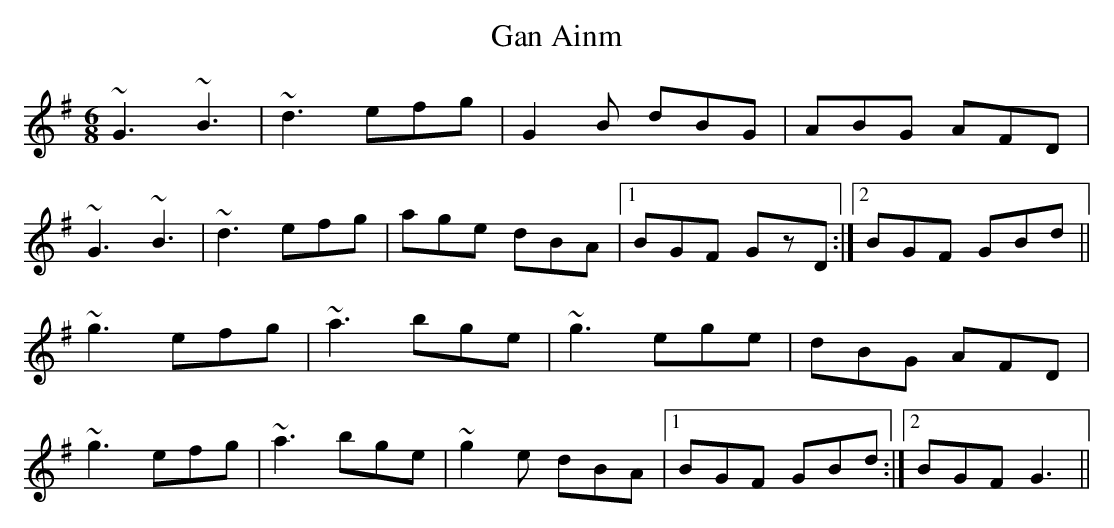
X:1
T:Gan Ainm
M:6/8
L:1/8
K:G
~G3 ~B3|~d3 efg|G2B dBG|ABG AFD|!
~G3 ~B3|~d3 efg|age dBA|1 BGF GzD:|2 BGF GBd||!
~g3 efg|~a3 bge|~g3 ege|dBG AFD|!
~g3 efg|~a3 bge|~g2e dBA|1 BGF GBd:|2 BGF G3||!
